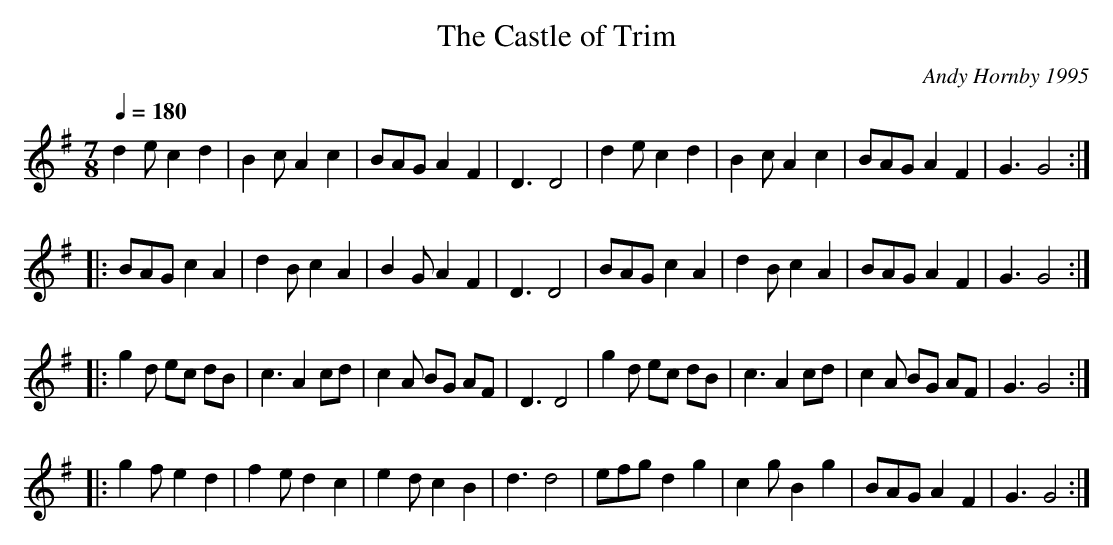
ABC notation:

X:1
T:The Castle of Trim
C:Andy Hornby 1995
L:1/8
M:7/8
Q:1/4=180
K:G
d2e c2d2|B2c A2c2|BAG A2F2|D3D4|d2e c2d2|B2c A2c2|BAG A2F2|G3G4:|
|:BAG c2A2|d2B c2A2|B2G A2F2|D3D4|BAG c2A2|d2B c2A2|BAG A2F2|G3G4:|
|:g2d ec dB|c3A2cd|c2A BG AF|D3D4|g2d ec dB|c3A2cd|c2A BG AF|G3G4:|
|:g2f e2d2|f2e d2c2|e2d c2B2|d3d4|efg d2g2|c2g B2g2|BAG A2F2|G3G4:|
